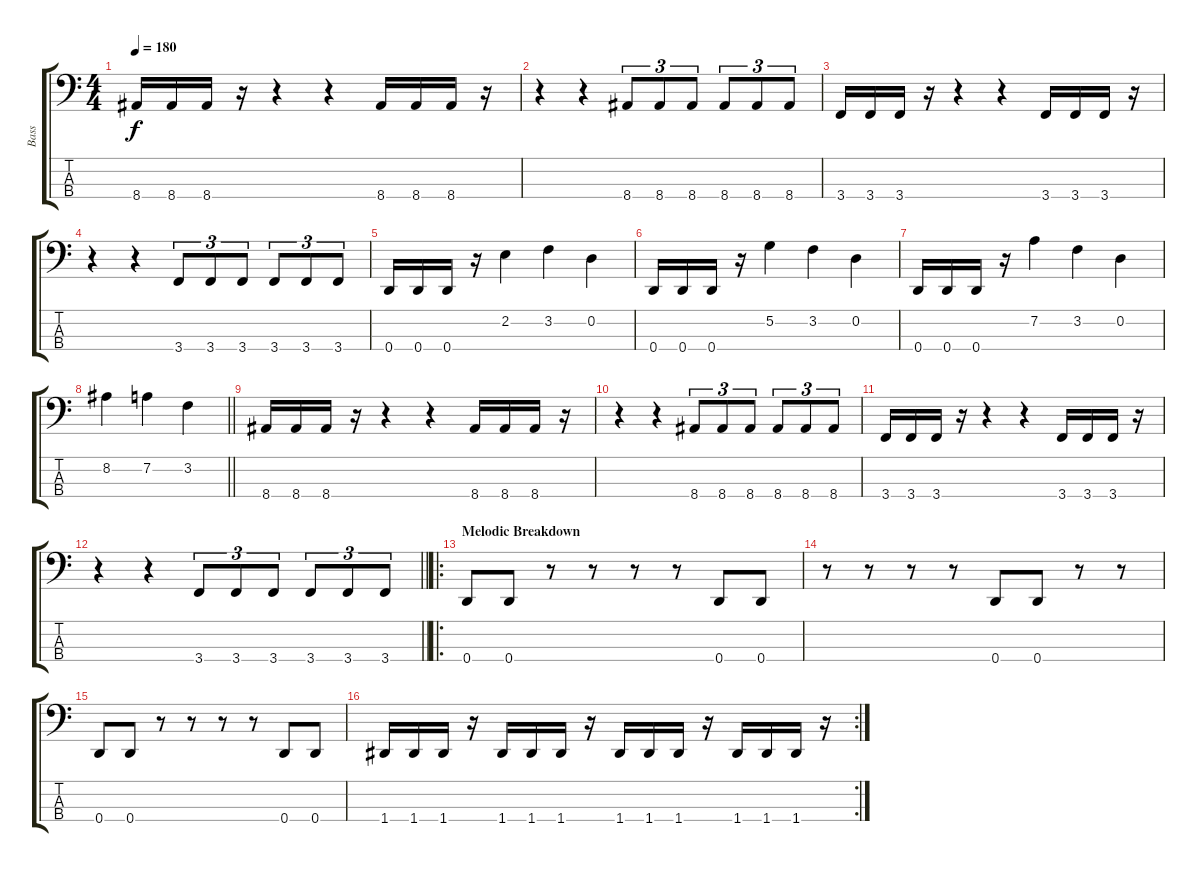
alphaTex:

\track ("Bass" "Bass") {instrument electricbassfinger}
\staff {score tabs}
\tuning (G2 D2 A1 D1) {hide}
\ts (4 4)
\tempo 180
\clef f4
\ks c
8.4.16{dy f} 8.4.16 8.4.16 r.16 r.4 r.4 8.4.16 8.4.16 8.4.16 r.16 |
r.4 r.4 8.4.8{tu (3 2)} 8.4.8{tu (3 2)} 8.4.8{tu (3 2)} 8.4.8{tu (3 2)} 8.4.8{tu (3 2)} 8.4.8{tu (3 2)} |
3.4.16 3.4.16 3.4.16 r.16 r.4 r.4 3.4.16 3.4.16 3.4.16 r.16 |
r.4 r.4 3.4.8{tu (3 2)} 3.4.8{tu (3 2)} 3.4.8{tu (3 2)} 3.4.8{tu (3 2)} 3.4.8{tu (3 2)} 3.4.8{tu (3 2)} |
0.4.16 0.4.16 0.4.16 r.16 2.2.4 3.2.4 0.2.4 |
0.4.16 0.4.16 0.4.16 r.16 5.2.4 3.2.4 0.2.4 |
0.4.16 0.4.16 0.4.16 r.16 7.2.4 3.2.4 0.2.4 |
\barLineRight lightlight
8.2.4 7.2.4 3.2.4 |
8.4.16 8.4.16 8.4.16 r.16 r.4 r.4 8.4.16 8.4.16 8.4.16 r.16 |
r.4 r.4 8.4.8{tu (3 2)} 8.4.8{tu (3 2)} 8.4.8{tu (3 2)} 8.4.8{tu (3 2)} 8.4.8{tu (3 2)} 8.4.8{tu (3 2)} |
3.4.16 3.4.16 3.4.16 r.16 r.4 r.4 3.4.16 3.4.16 3.4.16 r.16 |
\barLineRight lightlight
r.4 r.4 3.4.8{tu (3 2)} 3.4.8{tu (3 2)} 3.4.8{tu (3 2)} 3.4.8{tu (3 2)} 3.4.8{tu (3 2)} 3.4.8{tu (3 2)} |
\ro
\section ("" "Melodic Breakdown")
0.4.8 0.4.8 r.8 r.8 r.8 r.8 0.4.8 0.4.8 |
r.8 r.8 r.8 r.8 0.4.8 0.4.8 r.8 r.8 |
0.4.8 0.4.8 r.8 r.8 r.8 r.8 0.4.8 0.4.8 |
\rc 2
1.4.16 1.4.16 1.4.16 r.16 1.4.16 1.4.16 1.4.16 r.16 1.4.16 1.4.16 1.4.16 r.16 1.4.16 1.4.16 1.4.16 r.16
